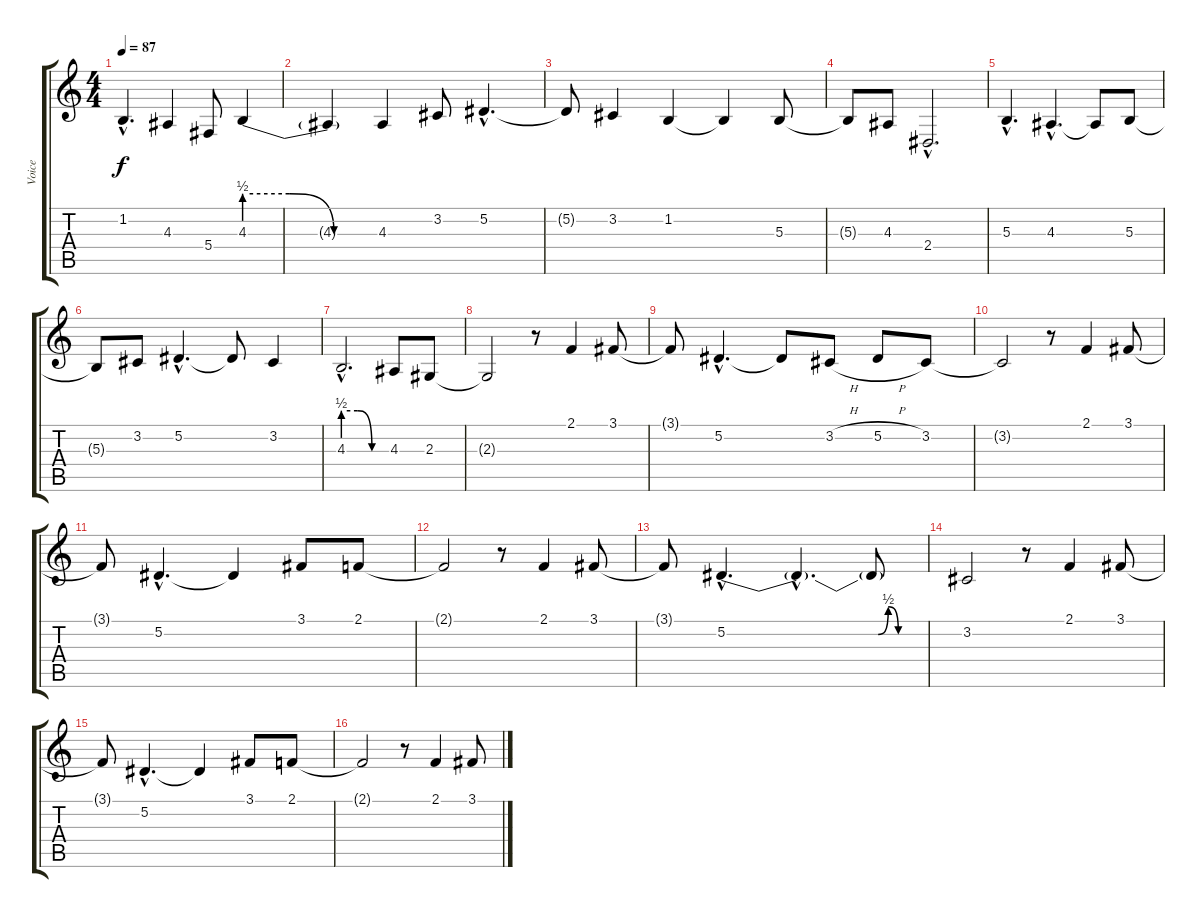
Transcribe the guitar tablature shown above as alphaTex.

\track ("Voice" "Voice") {instrument oboe}
\staff {score tabs}
\tuning (Eb4 Bb3 Gb3 Db3 Ab2 Eb2) {hide}
\ts (4 4)
\tempo 87
\clef g2
\ks c
1.2{hac t}.4{d dy f} 4.3.4 5.4.8 4.3{be (custom 0 2 20 2 40 0 60 0)}.4 |
4.3{t}.4 4.3.4 3.2.8 5.2{hac}.4{d} |
5.2{t}.8 3.2.4 1.2.4 1.2{t}.4 5.3.8 |
5.3{t}.8 4.3.8 2.4{hac}.2{d} |
5.3{hac}.4{d} 4.3{hac}.4{d} 4.3{t}.8 5.3.8 |
5.3{t}.8 3.2.8 5.2{hac}.4{d} 5.2{t}.8 3.2.4 |
4.3{be (custom 0 2 20 2 40 0 60 0) hac}.2{d} 4.3.8 2.3.8 |
2.3{t}.2 r.8 2.1.4 3.1.8 |
3.1{t}.8 5.2{hac}.4{d} 5.2{t}.8 3.2{h}.8 5.2{h}.8 3.2.8 |
3.2{t}.2 r.8 2.1.4 3.1.8 |
3.1{t}.8 5.2{hac}.4{d} 5.2{t}.4 3.1.8 2.1.8 |
2.1{t}.2 r.8 2.1.4 3.1.8 |
3.1{t}.8 5.2{be (custom 0 0 39 0 45 0 48 2 51 0 60 0) hac}.4{d} 5.2{hac t}.4{d} 5.2{t}.8 |
3.2.2 r.8 2.1.4 3.1.8 |
3.1{t}.8 5.2{hac}.4{d} 5.2{t}.4 3.1.8 2.1.8 |
2.1{t}.2 r.8 2.1.4 3.1.8
